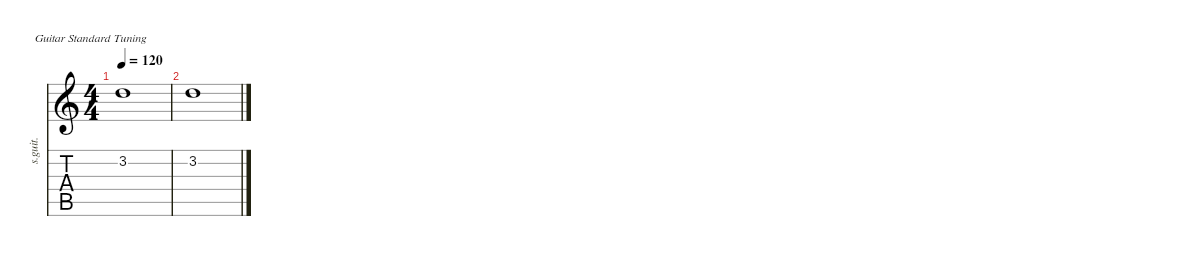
\defaultSystemsLayout 4
\hideDynamics
\bracketExtendMode nobrackets
\otherSystemsTrackNameOrientation horizontal
\track ("Steel Guitar" "s.guit.") {instrument acousticguitarsteel}
\staff {score tabs}
\tuning (E4 B3 G3 D3 A2 E2)
\ts (4 4)
\tempo 120
\clef g2
\ks c
3.2.1{dy mf instrument acousticguitarsteel beam Down} |
3.2.1{beam Down}
